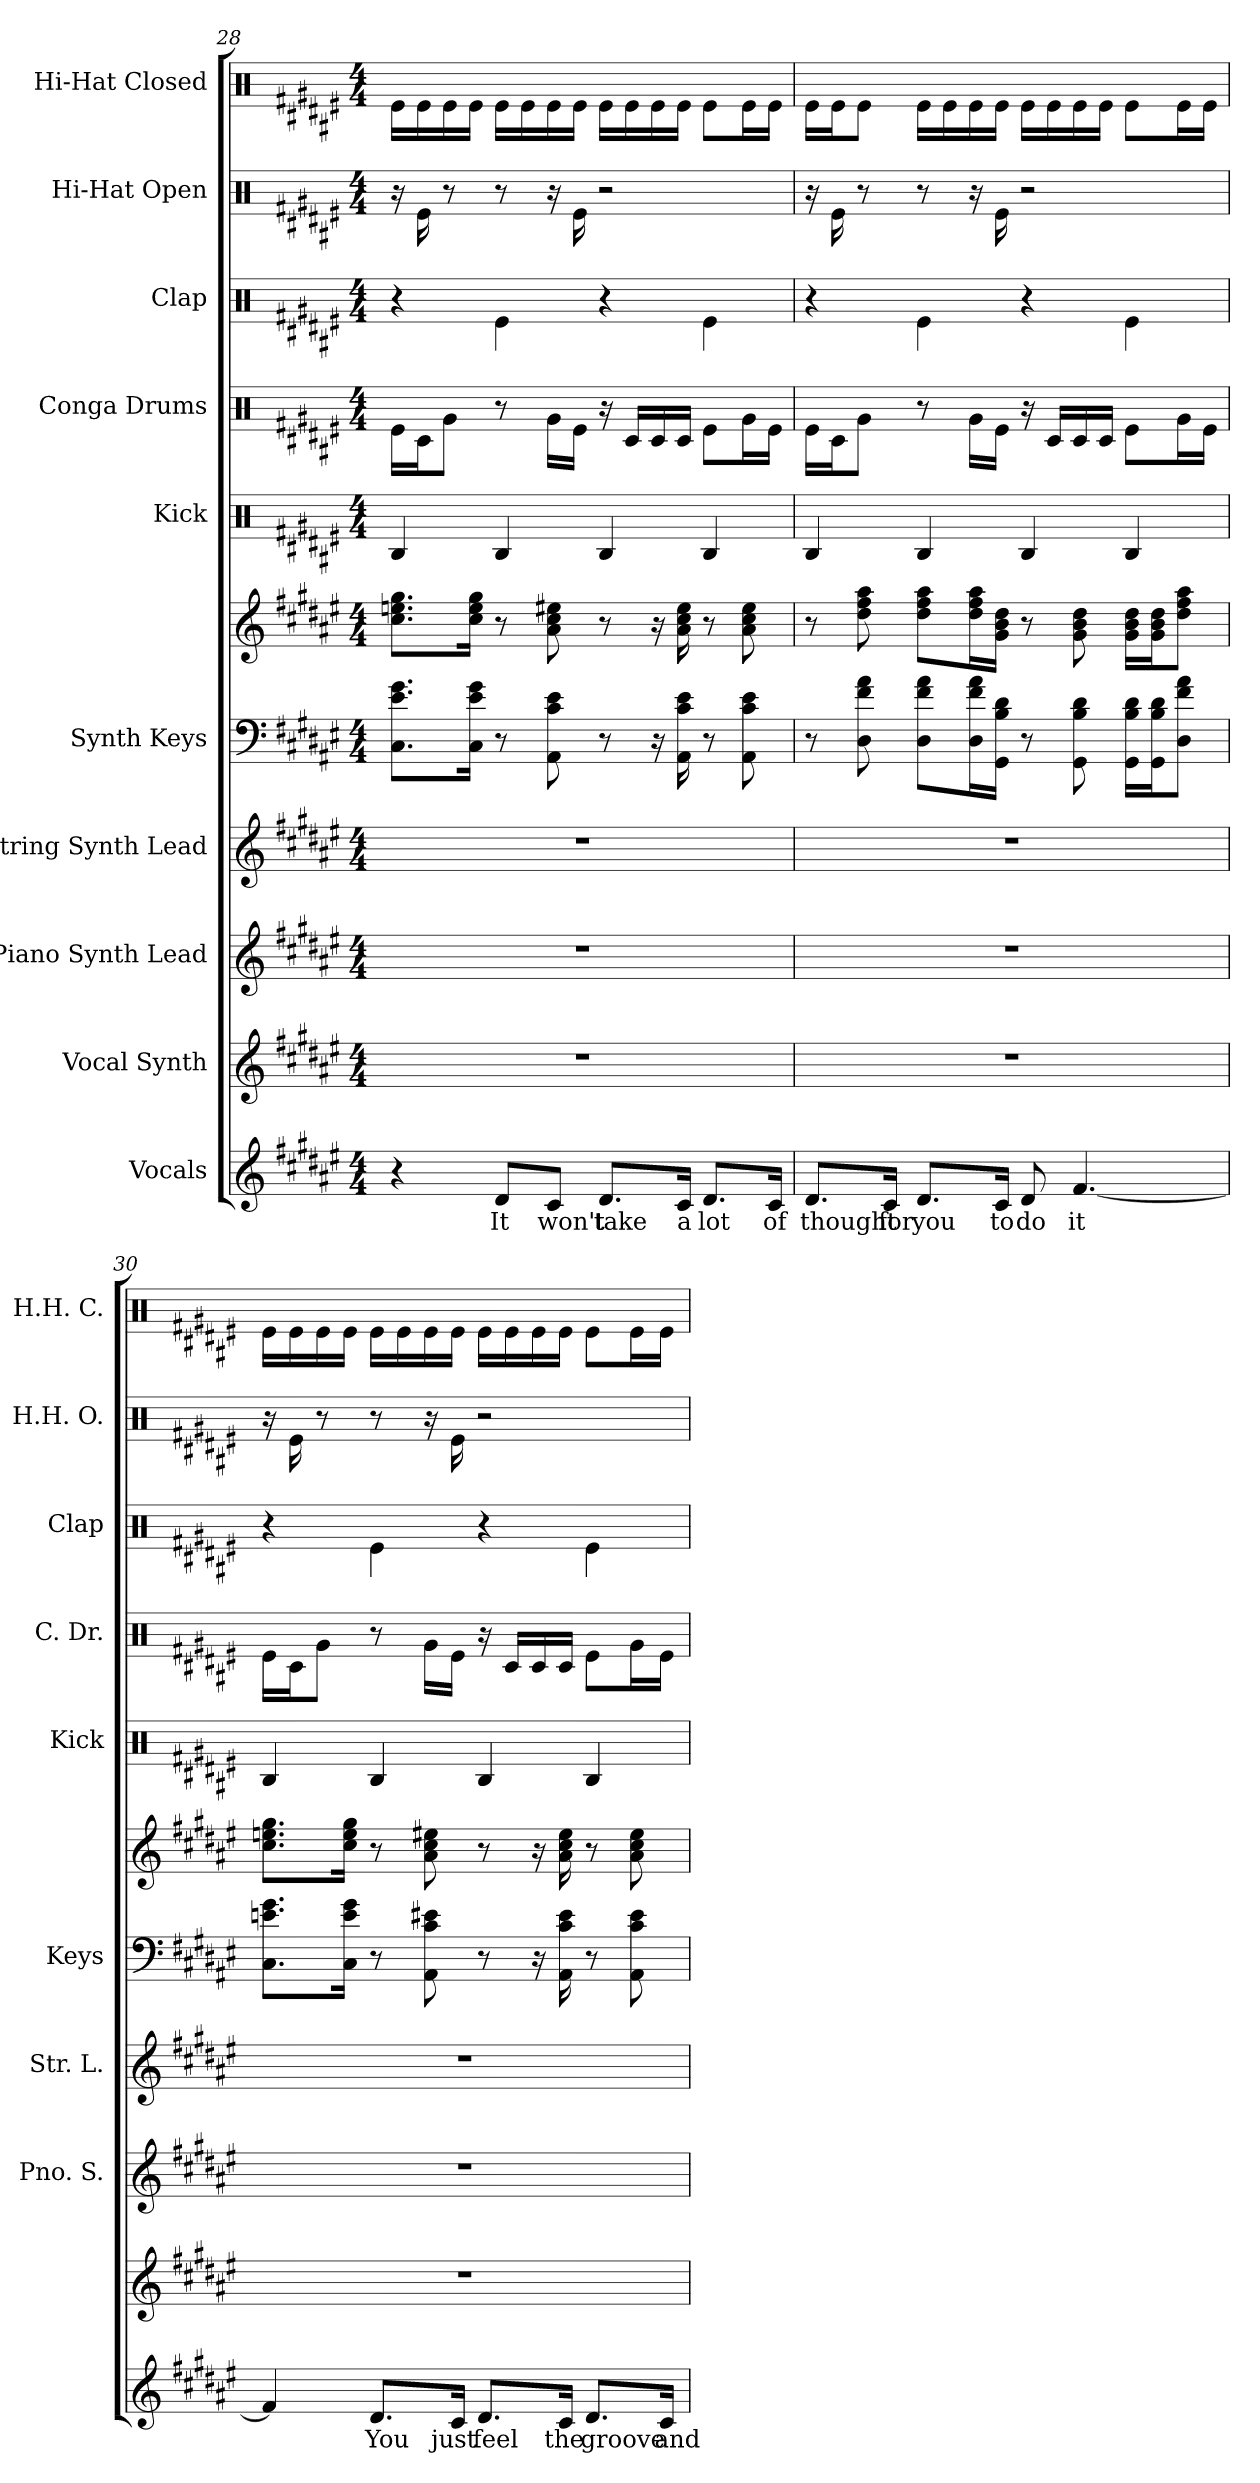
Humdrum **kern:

**kern	**text	**kern	**kern	**kern	**kern	**kern	**kern	**kern	**kern	**kern	**kern
*part10	*part10	*part9	*part8	*part7	*part6	*part6	*part5	*part4	*part3	*part2	*part1
*staff11	*staff11	*staff10	*staff9	*staff8	*staff7	*staff6	*staff5	*staff4	*staff3	*staff2	*staff1
*I"Vocals	*	*I"Vocal Synth	*I"Piano Synth Lead	*I"String Synth Lead	*I"Synth Keys	*	*I"Kick	*I"Conga Drums	*I"Clap	*I"Hi-Hat Open	*I"Hi-Hat Closed
*	*	*	*I'Pno. S.	*I'Str. L.	*I'Keys	*	*I'Kick	*I'C. Dr.	*I'Clap	*I'H.H. O.	*I'H.H. C.
*clefG2	*	*clefG2	*clefG2	*clefG2	*clefF4	*clefG2	*clefX	*clefX	*clefX	*clefX	*clefX
*k[f#c#g#d#a#e#]	*	*k[f#c#g#d#a#e#]	*k[f#c#g#d#a#e#]	*k[f#c#g#d#a#e#]	*k[f#c#g#d#a#e#]	*k[f#c#g#d#a#e#]	*k[f#c#g#d#a#e#]	*k[f#c#g#d#a#e#]	*k[f#c#g#d#a#e#]	*k[f#c#g#d#a#e#]	*k[f#c#g#d#a#e#]
*F#:	*	*F#:	*F#:	*F#:	*F#:	*F#:	*F#:	*F#:	*F#:	*F#:	*F#:
*M4/4	*	*M4/4	*M4/4	*M4/4	*M4/4	*M4/4	*M4/4	*M4/4	*M4/4	*M4/4	*M4/4
=28	=28	=28	=28	=28	=28	=28	=28	=28	=28	=28	=28
4r	.	1r	1r	1r	8.C#\ 8.e#\ 8.g#\L	8.cc#\ 8.een\ 8.gg#\L	4RB/	16Re\LL	4r	16r	16Re\LL
.	.	.	.	.	.	.	.	16Rc\J	.	16Re\	16Re\
.	.	.	.	.	.	.	.	8Rg\J	.	8r	16Re\
.	.	.	.	.	16C#\ 16e#\ 16g#\Jk	16cc#\ 16ee\ 16gg#\Jk	.	.	.	.	16Re\JJ
!	!LO:LY:b	!	!	!	!	!	!	!	!	!	!
8d#/L	It	.	.	.	8r	8r	4RB/	8r	4Re\	8r	16Re\LL
.	.	.	.	.	.	.	.	.	.	.	16Re\
!	!LO:LY:b	!	!	!	!	!	!	!	!	!	!
8c#/J	won't	.	.	.	8AA#\ 8c#\ 8e#\	8a#\ 8cc#\ 8ee#X\	.	16Rg\LL	.	16r	16Re\
.	.	.	.	.	.	.	.	16Re\JJ	.	16Re\	16Re\JJ
!	!LO:LY:b	!	!	!	!	!	!	!	!	!	!
8.d#/L	take	.	.	.	8r	8r	4RB/	16r	4r	2r	16Re\LL
.	.	.	.	.	.	.	.	16Rc/LL	.	.	16Re\
.	.	.	.	.	16r	16r	.	16Rc/	.	.	16Re\
!	!LO:LY:b	!	!	!	!	!	!	!	!	!	!
16c#/Jk	a	.	.	.	16AA#\ 16c#\ 16e#\	16a#\ 16cc#\ 16ee#\	.	16Rc/JJ	.	.	16Re\JJ
!	!LO:LY:b	!	!	!	!	!	!	!	!	!	!
8.d#/L	lot	.	.	.	8r	8r	4RB/	8Re\L	4Re\	.	8Re\L
.	.	.	.	.	8AA#\ 8c#\ 8e#\	8a#\ 8cc#\ 8ee#\	.	16Rg\L	.	.	16Re\L
!	!LO:LY:b	!	!	!	!	!	!	!	!	!	!
16c#/Jk	of	.	.	.	.	.	.	16Re\JJ	.	.	16Re\JJ
!!LO:PB:g=z
=29	=29	=29	=29	=29	=29	=29	=29	=29	=29	=29	=29
!	!LO:LY:b	!	!	!	!	!	!	!	!	!	!
8.d#/L	thought	1r	1r	1r	8r	8r	4RB/	16Re\LL	4r	16r	16Re\LL
.	.	.	.	.	.	.	.	16Rc\J	.	16Re\	16Re\J
.	.	.	.	.	8D#\ 8f#\ 8a#\	8dd#\ 8ff#\ 8aa#\	.	8Rg\J	.	8r	8Re\J
!	!LO:LY:b	!	!	!	!	!	!	!	!	!	!
16c#/Jk	for	.	.	.	.	.	.	.	.	.	.
!	!LO:LY:b	!	!	!	!	!	!	!	!	!	!
8.d#/L	you	.	.	.	8D#\ 8f#\ 8a#\L	8dd#\ 8ff#\ 8aa#\L	4RB/	8r	4Re\	8r	16Re\LL
.	.	.	.	.	.	.	.	.	.	.	16Re\
.	.	.	.	.	16D#\ 16f#\ 16a#\L	16dd#\ 16ff#\ 16aa#\L	.	16Rg\LL	.	16r	16Re\
!	!LO:LY:b	!	!	!	!	!	!	!	!	!	!
16c#/Jk	to	.	.	.	16GG#\ 16B\ 16d#\JJ	16g#\ 16b\ 16dd#\JJ	.	16Re\JJ	.	16Re\	16Re\JJ
!	!LO:LY:b	!	!	!	!	!	!	!	!	!	!
8d#/	do	.	.	.	8r	8r	4RB/	16r	4r	2r	16Re\LL
.	.	.	.	.	.	.	.	16Rc/LL	.	.	16Re\
!	!LO:LY:b	!	!	!	!	!	!	!	!	!	!
[4.f#/	it	.	.	.	8GG#\ 8B\ 8d#\	8g#\ 8b\ 8dd#\	.	16Rc/	.	.	16Re\
.	.	.	.	.	.	.	.	16Rc/JJ	.	.	16Re\JJ
.	.	.	.	.	16GG#\ 16B\ 16d#\LL	16g#\ 16b\ 16dd#\LL	4RB/	8Re\L	4Re\	.	8Re\L
.	.	.	.	.	16GG#\ 16B\ 16d#\J	16g#\ 16b\ 16dd#\J	.	.	.	.	.
.	.	.	.	.	8D#\ 8f#\ 8a#\J	8dd#\ 8ff#\ 8aa#\J	.	16Rg\L	.	.	16Re\L
.	.	.	.	.	.	.	.	16Re\JJ	.	.	16Re\JJ
=30	=30	=30	=30	=30	=30	=30	=30	=30	=30	=30	=30
4f#/]	.	1r	1r	1r	8.C#\ 8.en\ 8.g#\L	8.cc#\ 8.een\ 8.gg#\L	4RB/	16Re\LL	4r	16r	16Re\LL
.	.	.	.	.	.	.	.	16Rc\J	.	16Re\	16Re\
.	.	.	.	.	.	.	.	8Rg\J	.	8r	16Re\
.	.	.	.	.	16C#\ 16e\ 16g#\Jk	16cc#\ 16ee\ 16gg#\Jk	.	.	.	.	16Re\JJ
!	!LO:LY:b	!	!	!	!	!	!	!	!	!	!
8.d#/L	You	.	.	.	8r	8r	4RB/	8r	4Re\	8r	16Re\LL
.	.	.	.	.	.	.	.	.	.	.	16Re\
.	.	.	.	.	8AA#\ 8c#\ 8e#X\	8a#\ 8cc#\ 8ee#X\	.	16Rg\LL	.	16r	16Re\
!	!LO:LY:b	!	!	!	!	!	!	!	!	!	!
16c#/Jk	just	.	.	.	.	.	.	16Re\JJ	.	16Re\	16Re\JJ
!	!LO:LY:b	!	!	!	!	!	!	!	!	!	!
8.d#/L	feel	.	.	.	8r	8r	4RB/	16r	4r	2r	16Re\LL
.	.	.	.	.	.	.	.	16Rc/LL	.	.	16Re\
.	.	.	.	.	16r	16r	.	16Rc/	.	.	16Re\
!	!LO:LY:b	!	!	!	!	!	!	!	!	!	!
16c#/Jk	the	.	.	.	16AA#\ 16c#\ 16e#\	16a#\ 16cc#\ 16ee#\	.	16Rc/JJ	.	.	16Re\JJ
!	!LO:LY:b	!	!	!	!	!	!	!	!	!	!
8.d#/L	groove	.	.	.	8r	8r	4RB/	8Re\L	4Re\	.	8Re\L
.	.	.	.	.	8AA#\ 8c#\ 8e#\	8a#\ 8cc#\ 8ee#\	.	16Rg\L	.	.	16Re\L
!	!LO:LY:b	!	!	!	!	!	!	!	!	!	!
16c#/Jk	and	.	.	.	.	.	.	16Re\JJ	.	.	16Re\JJ
=	=	=	=	=	=	=	=	=	=	=	=
*-	*-	*-	*-	*-	*-	*-	*-	*-	*-	*-	*-
